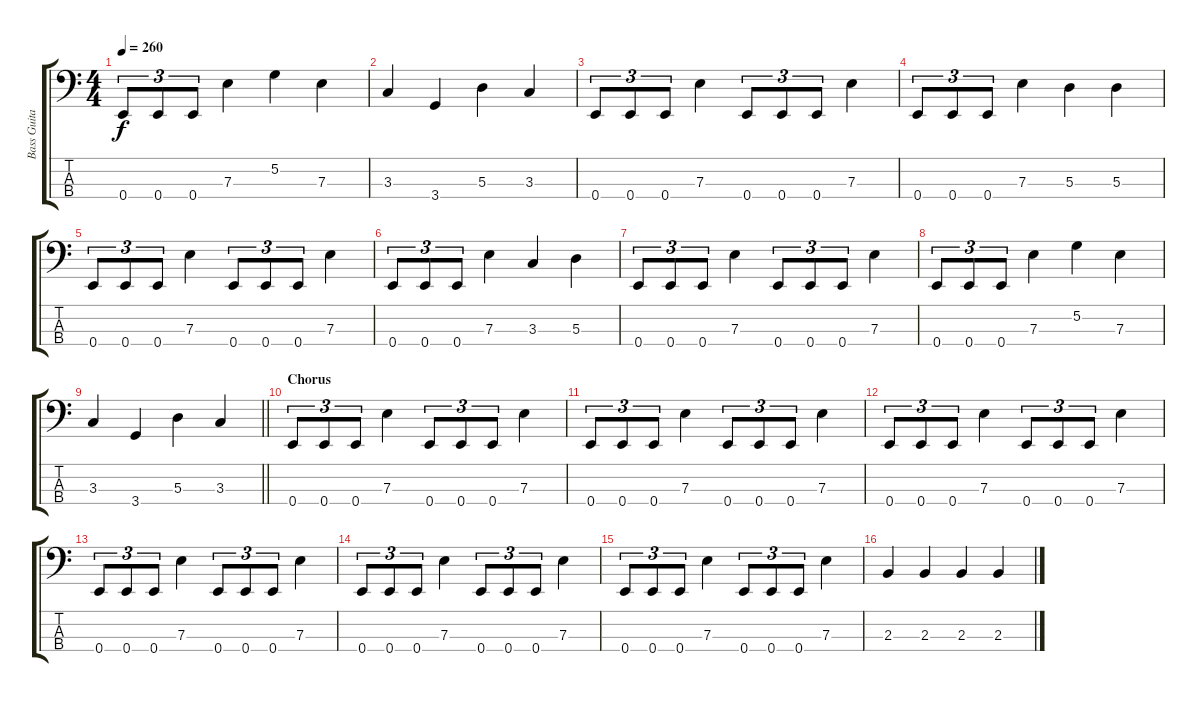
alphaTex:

\track ("Bass Guitar (Dave Ellefson)" "Bass Guita") {instrument electricbasspick}
\staff {score tabs}
\tuning (G2 D2 A1 E1) {hide}
\ts (4 4)
\tempo 260
\clef f4
\ks c
0.4.8{tu (3 2) dy f} 0.4.8{tu (3 2)} 0.4.8{tu (3 2)} 7.3.4 5.2.4 7.3.4 |
3.3.4 3.4.4 5.3.4 3.3.4 |
0.4.8{tu (3 2)} 0.4.8{tu (3 2)} 0.4.8{tu (3 2)} 7.3.4 0.4.8{tu (3 2)} 0.4.8{tu (3 2)} 0.4.8{tu (3 2)} 7.3.4 |
0.4.8{tu (3 2)} 0.4.8{tu (3 2)} 0.4.8{tu (3 2)} 7.3.4 5.3.4 5.3.4 |
0.4.8{tu (3 2)} 0.4.8{tu (3 2)} 0.4.8{tu (3 2)} 7.3.4 0.4.8{tu (3 2)} 0.4.8{tu (3 2)} 0.4.8{tu (3 2)} 7.3.4 |
0.4.8{tu (3 2)} 0.4.8{tu (3 2)} 0.4.8{tu (3 2)} 7.3.4 3.3.4 5.3.4 |
0.4.8{tu (3 2)} 0.4.8{tu (3 2)} 0.4.8{tu (3 2)} 7.3.4 0.4.8{tu (3 2)} 0.4.8{tu (3 2)} 0.4.8{tu (3 2)} 7.3.4 |
0.4.8{tu (3 2)} 0.4.8{tu (3 2)} 0.4.8{tu (3 2)} 7.3.4 5.2.4 7.3.4 |
\barLineRight lightlight
3.3.4 3.4.4 5.3.4 3.3.4 |
\section ("" "Chorus")
0.4.8{tu (3 2)} 0.4.8{tu (3 2)} 0.4.8{tu (3 2)} 7.3.4 0.4.8{tu (3 2)} 0.4.8{tu (3 2)} 0.4.8{tu (3 2)} 7.3.4 |
0.4.8{tu (3 2)} 0.4.8{tu (3 2)} 0.4.8{tu (3 2)} 7.3.4 0.4.8{tu (3 2)} 0.4.8{tu (3 2)} 0.4.8{tu (3 2)} 7.3.4 |
0.4.8{tu (3 2)} 0.4.8{tu (3 2)} 0.4.8{tu (3 2)} 7.3.4 0.4.8{tu (3 2)} 0.4.8{tu (3 2)} 0.4.8{tu (3 2)} 7.3.4 |
0.4.8{tu (3 2)} 0.4.8{tu (3 2)} 0.4.8{tu (3 2)} 7.3.4 0.4.8{tu (3 2)} 0.4.8{tu (3 2)} 0.4.8{tu (3 2)} 7.3.4 |
0.4.8{tu (3 2)} 0.4.8{tu (3 2)} 0.4.8{tu (3 2)} 7.3.4 0.4.8{tu (3 2)} 0.4.8{tu (3 2)} 0.4.8{tu (3 2)} 7.3.4 |
0.4.8{tu (3 2)} 0.4.8{tu (3 2)} 0.4.8{tu (3 2)} 7.3.4 0.4.8{tu (3 2)} 0.4.8{tu (3 2)} 0.4.8{tu (3 2)} 7.3.4 |
2.3.4 2.3.4 2.3.4 2.3.4
